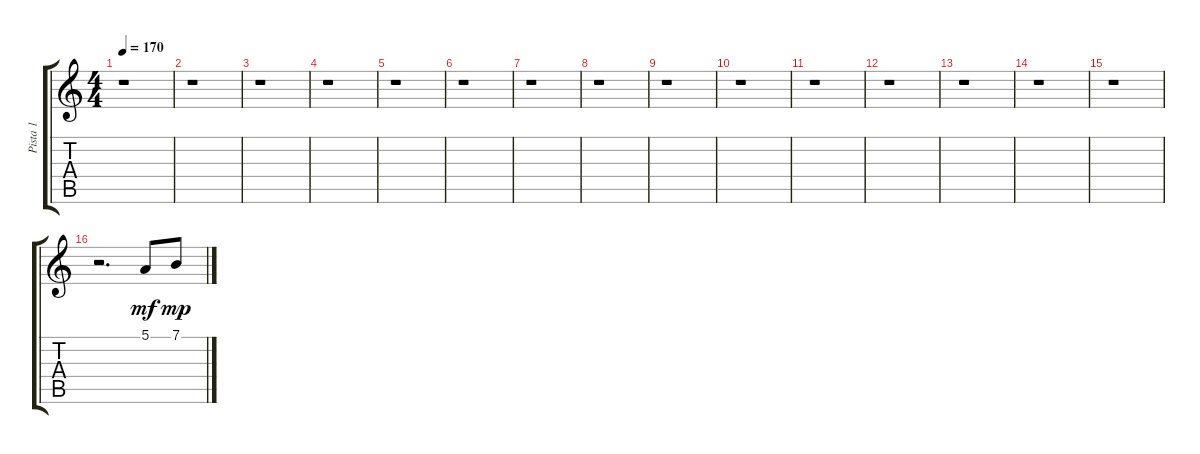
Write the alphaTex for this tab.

\track ("Pista 1" "Pista 1") {instrument panflute}
\staff {score tabs}
\tuning (E4 B3 G3 D3 A2 E2) {hide}
\ts (4 4)
\tempo 170
\clef g2
\ks c
r.1{dy mf instrument panflute} |
r.1 |
r.1 |
r.1 |
r.1 |
r.1 |
r.1 |
r.1 |
r.1 |
r.1 |
r.1 |
r.1 |
r.1 |
r.1 |
r.1 |
r.2{d} 5.1.8 7.1.8{dy mp}
